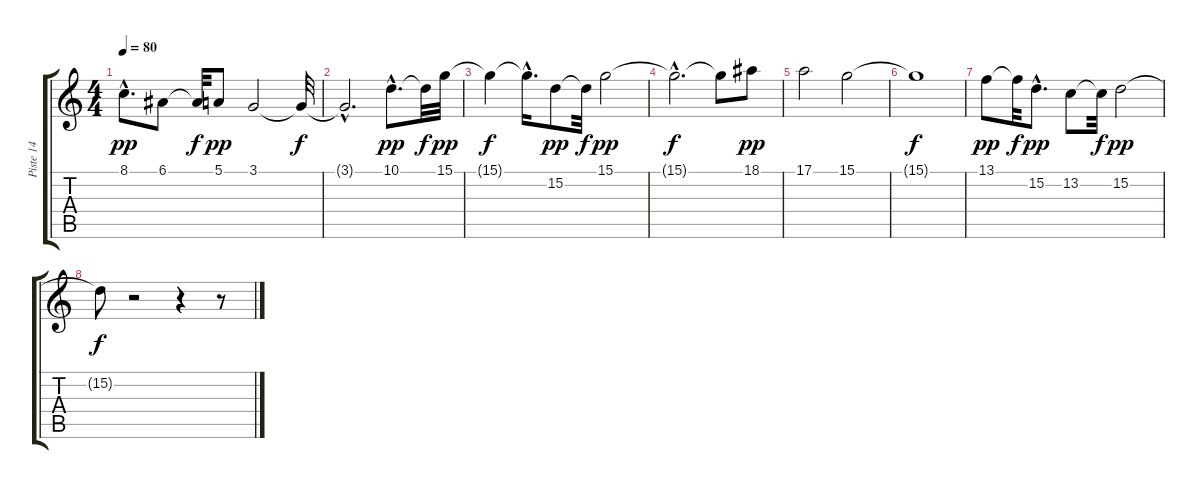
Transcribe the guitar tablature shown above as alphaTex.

\track ("Piste 14" "Piste 14") {instrument englishhorn}
\staff {score tabs}
\tuning (E4 B3 G3 D3 A2 E2) {hide}
\ts (4 4)
\tempo 80
\clef g2
\ks c
8.1{hac}.8{d dy pp} 6.1.8 6.1{t}.32{dy f} 5.1.8{dy pp} 3.1.2 3.1{t}.32{dy f} |
3.1{hac t}.2{d} 10.1{hac}.8{d dy pp} 10.1{t}.32{dy f} 15.1.32{dy pp} |
15.1{t}.4{dy f} 15.1{hac t}.16{d} 15.2.8{dy pp} 15.2{t}.32{dy f} 15.1.2{dy pp} |
15.1{hac t}.2{d dy f} 15.1{t}.8 18.1.8{dy pp} |
17.1.2 15.1.2 |
15.1{t}.1{dy f} |
13.1.8{dy pp} 13.1{t}.32{dy f} 15.2{hac}.8{d dy pp} 13.2.8 13.2{t}.32{dy f} 15.2.2{dy pp} |
15.2{t}.8{dy f} r.2 r.4 r.8
